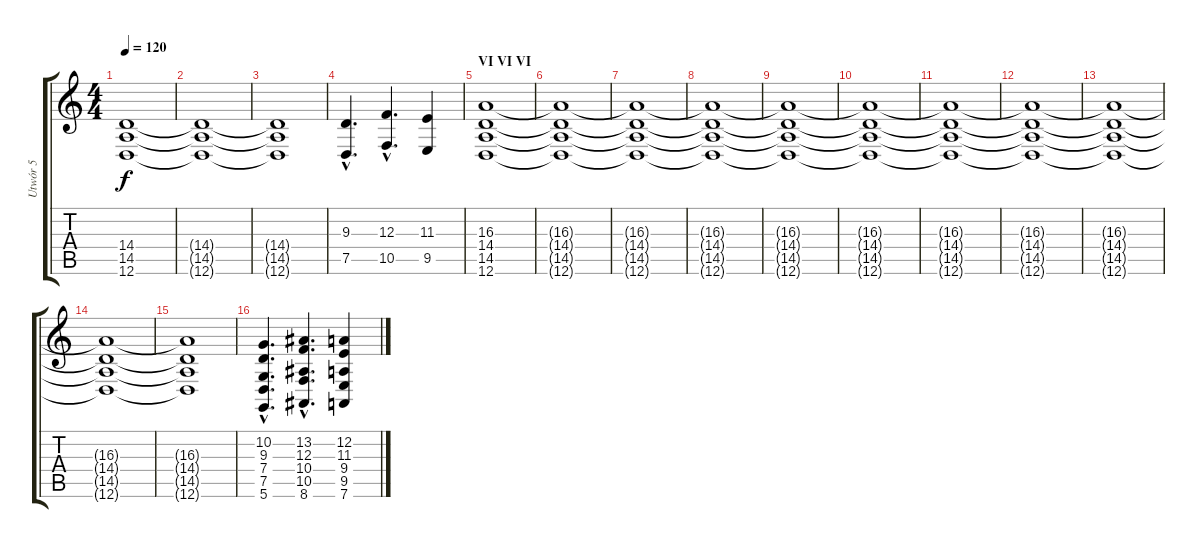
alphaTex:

\track ("Utwór 5" "Utwór 5") {instrument lead1square}
\staff {score tabs}
\tuning (D4 A3 F3 C3 G2 D2) {hide}
\ts (4 4)
\tempo 120
\clef g2
\ks c
(14.4{t} 14.5{t} 12.6{t}).1{dy f} |
(14.4{t} 14.5{t} 12.6{t}).1 |
(14.4{t} 14.5{t} 12.6{t}).1 |
(9.3{hac} 7.5{hac}).4{d} (12.3{hac} 10.5{hac}).4{d} (11.3 9.5).4 |
\section ("" "VI VI VI")
(16.3 14.4 14.5 12.6).1{volume 7} |
(16.3{t} 14.4{t} 14.5{t} 12.6{t}).1 |
(16.3{t} 14.4{t} 14.5{t} 12.6{t}).1 |
(16.3{t} 14.4{t} 14.5{t} 12.6{t}).1 |
(16.3{t} 14.4{t} 14.5{t} 12.6{t}).1 |
(16.3{t} 14.4{t} 14.5{t} 12.6{t}).1 |
(16.3{t} 14.4{t} 14.5{t} 12.6{t}).1 |
(16.3{t} 14.4{t} 14.5{t} 12.6{t}).1 |
(16.3{t} 14.4{t} 14.5{t} 12.6{t}).1 |
(16.3{t} 14.4{t} 14.5{t} 12.6{t}).1 |
(16.3{t} 14.4{t} 14.5{t} 12.6{t}).1 |
(10.2{hac} 9.3{hac} 7.4{hac} 7.5{hac} 5.6{hac}).4{d volume 6} (13.2{hac} 12.3{hac} 10.4{hac} 10.5{hac} 8.6{hac}).4{d} (12.2 11.3 9.4 9.5 7.6).4
